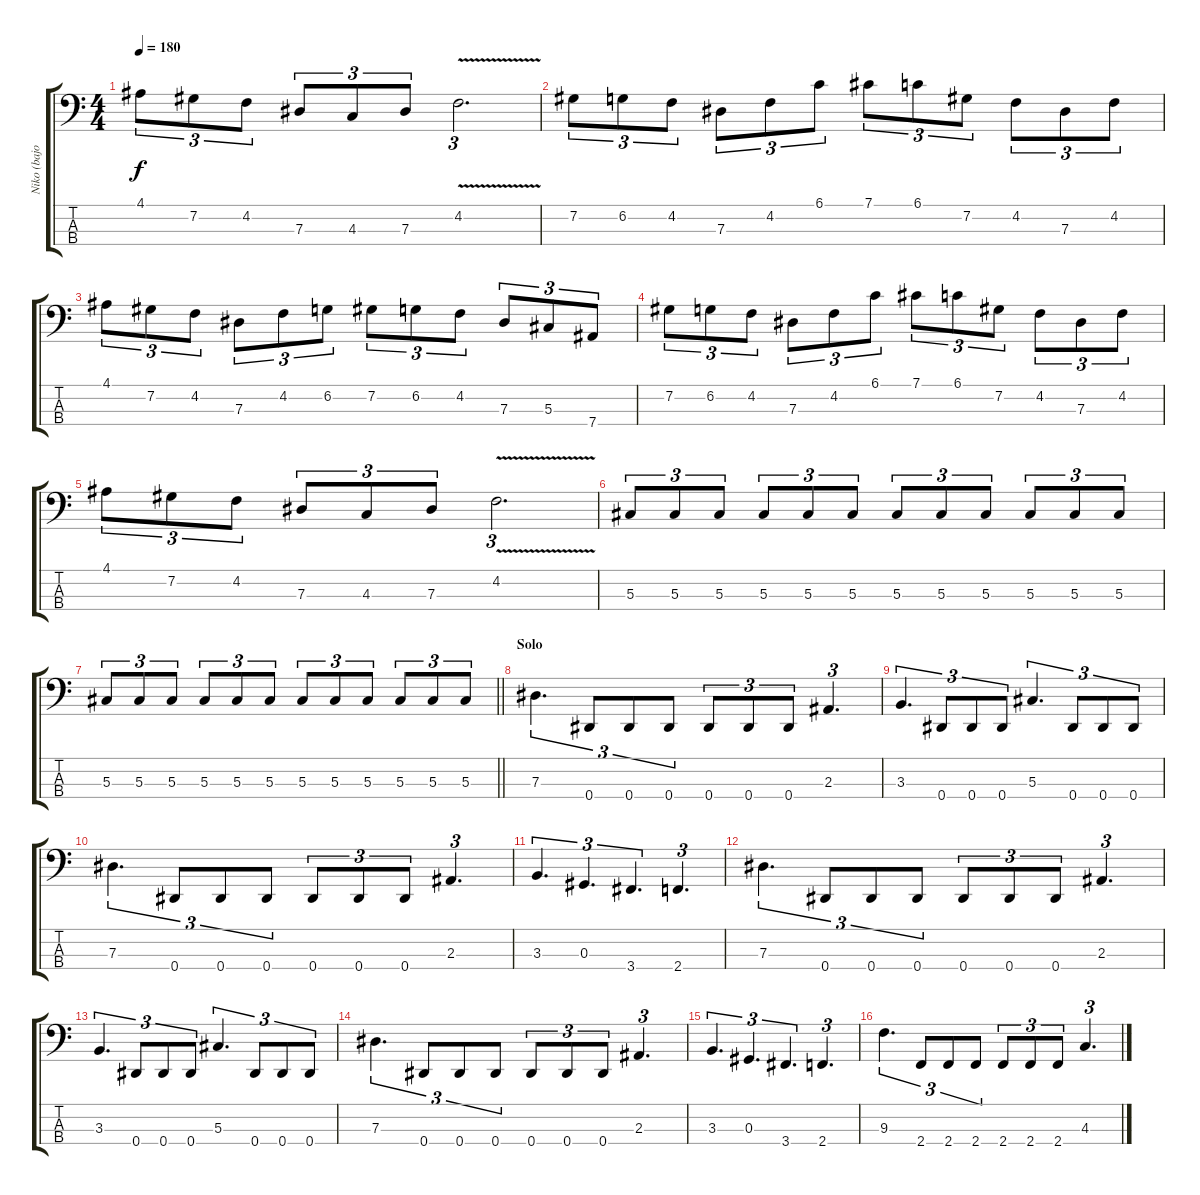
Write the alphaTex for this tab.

\track ("Niko (bajo)" "Niko (bajo") {instrument electricbassfinger}
\staff {score tabs}
\tuning (Gb2 Db2 Ab1 Eb1) {hide}
\ts (4 4)
\tempo 180
\clef f4
\ks c
4.1.8{tu (3 2) dy f} 7.2.8{tu (3 2)} 4.2.8{tu (3 2)} 7.3.8{tu (3 2)} 4.3.8{tu (3 2)} 7.3.8{tu (3 2)} 4.2{v}.2{d tu (3 2)} |
7.2.8{tu (3 2)} 6.2.8{tu (3 2)} 4.2.8{tu (3 2)} 7.3.8{tu (3 2)} 4.2.8{tu (3 2)} 6.1.8{tu (3 2)} 7.1.8{tu (3 2)} 6.1.8{tu (3 2)} 7.2.8{tu (3 2)} 4.2.8{tu (3 2)} 7.3.8{tu (3 2)} 4.2.8{tu (3 2)} |
4.1.8{tu (3 2)} 7.2.8{tu (3 2)} 4.2.8{tu (3 2)} 7.3.8{tu (3 2)} 4.2.8{tu (3 2)} 6.2.8{tu (3 2)} 7.2.8{tu (3 2)} 6.2.8{tu (3 2)} 4.2.8{tu (3 2)} 7.3.8{tu (3 2)} 5.3.8{tu (3 2)} 7.4.8{tu (3 2)} |
7.2.8{tu (3 2)} 6.2.8{tu (3 2)} 4.2.8{tu (3 2)} 7.3.8{tu (3 2)} 4.2.8{tu (3 2)} 6.1.8{tu (3 2)} 7.1.8{tu (3 2)} 6.1.8{tu (3 2)} 7.2.8{tu (3 2)} 4.2.8{tu (3 2)} 7.3.8{tu (3 2)} 4.2.8{tu (3 2)} |
4.1.8{tu (3 2)} 7.2.8{tu (3 2)} 4.2.8{tu (3 2)} 7.3.8{tu (3 2)} 4.3.8{tu (3 2)} 7.3.8{tu (3 2)} 4.2{v}.2{d tu (3 2)} |
5.3.8{tu (3 2)} 5.3.8{tu (3 2)} 5.3.8{tu (3 2)} 5.3.8{tu (3 2)} 5.3.8{tu (3 2)} 5.3.8{tu (3 2)} 5.3.8{tu (3 2)} 5.3.8{tu (3 2)} 5.3.8{tu (3 2)} 5.3.8{tu (3 2)} 5.3.8{tu (3 2)} 5.3.8{tu (3 2)} |
\barLineRight lightlight
5.3.8{tu (3 2)} 5.3.8{tu (3 2)} 5.3.8{tu (3 2)} 5.3.8{tu (3 2)} 5.3.8{tu (3 2)} 5.3.8{tu (3 2)} 5.3.8{tu (3 2)} 5.3.8{tu (3 2)} 5.3.8{tu (3 2)} 5.3.8{tu (3 2)} 5.3.8{tu (3 2)} 5.3.8{tu (3 2)} |
\section ("" "Solo")
7.3.4{d tu (3 2)} 0.4.8{tu (3 2)} 0.4.8{tu (3 2)} 0.4.8{tu (3 2)} 0.4.8{tu (3 2)} 0.4.8{tu (3 2)} 0.4.8{tu (3 2)} 2.3.4{d tu (3 2)} |
3.3.4{d tu (3 2)} 0.4.8{tu (3 2)} 0.4.8{tu (3 2)} 0.4.8{tu (3 2)} 5.3.4{d tu (3 2)} 0.4.8{tu (3 2)} 0.4.8{tu (3 2)} 0.4.8{tu (3 2)} |
7.3.4{d tu (3 2)} 0.4.8{tu (3 2)} 0.4.8{tu (3 2)} 0.4.8{tu (3 2)} 0.4.8{tu (3 2)} 0.4.8{tu (3 2)} 0.4.8{tu (3 2)} 2.3.4{d tu (3 2)} |
3.3.4{d tu (3 2)} 0.3.4{d tu (3 2)} 3.4.4{d tu (3 2)} 2.4.4{d tu (3 2)} |
7.3.4{d tu (3 2)} 0.4.8{tu (3 2)} 0.4.8{tu (3 2)} 0.4.8{tu (3 2)} 0.4.8{tu (3 2)} 0.4.8{tu (3 2)} 0.4.8{tu (3 2)} 2.3.4{d tu (3 2)} |
3.3.4{d tu (3 2)} 0.4.8{tu (3 2)} 0.4.8{tu (3 2)} 0.4.8{tu (3 2)} 5.3.4{d tu (3 2)} 0.4.8{tu (3 2)} 0.4.8{tu (3 2)} 0.4.8{tu (3 2)} |
7.3.4{d tu (3 2)} 0.4.8{tu (3 2)} 0.4.8{tu (3 2)} 0.4.8{tu (3 2)} 0.4.8{tu (3 2)} 0.4.8{tu (3 2)} 0.4.8{tu (3 2)} 2.3.4{d tu (3 2)} |
3.3.4{d tu (3 2)} 0.3.4{d tu (3 2)} 3.4.4{d tu (3 2)} 2.4.4{d tu (3 2)} |
9.3.4{d tu (3 2)} 2.4.8{tu (3 2)} 2.4.8{tu (3 2)} 2.4.8{tu (3 2)} 2.4.8{tu (3 2)} 2.4.8{tu (3 2)} 2.4.8{tu (3 2)} 4.3.4{d tu (3 2)}
